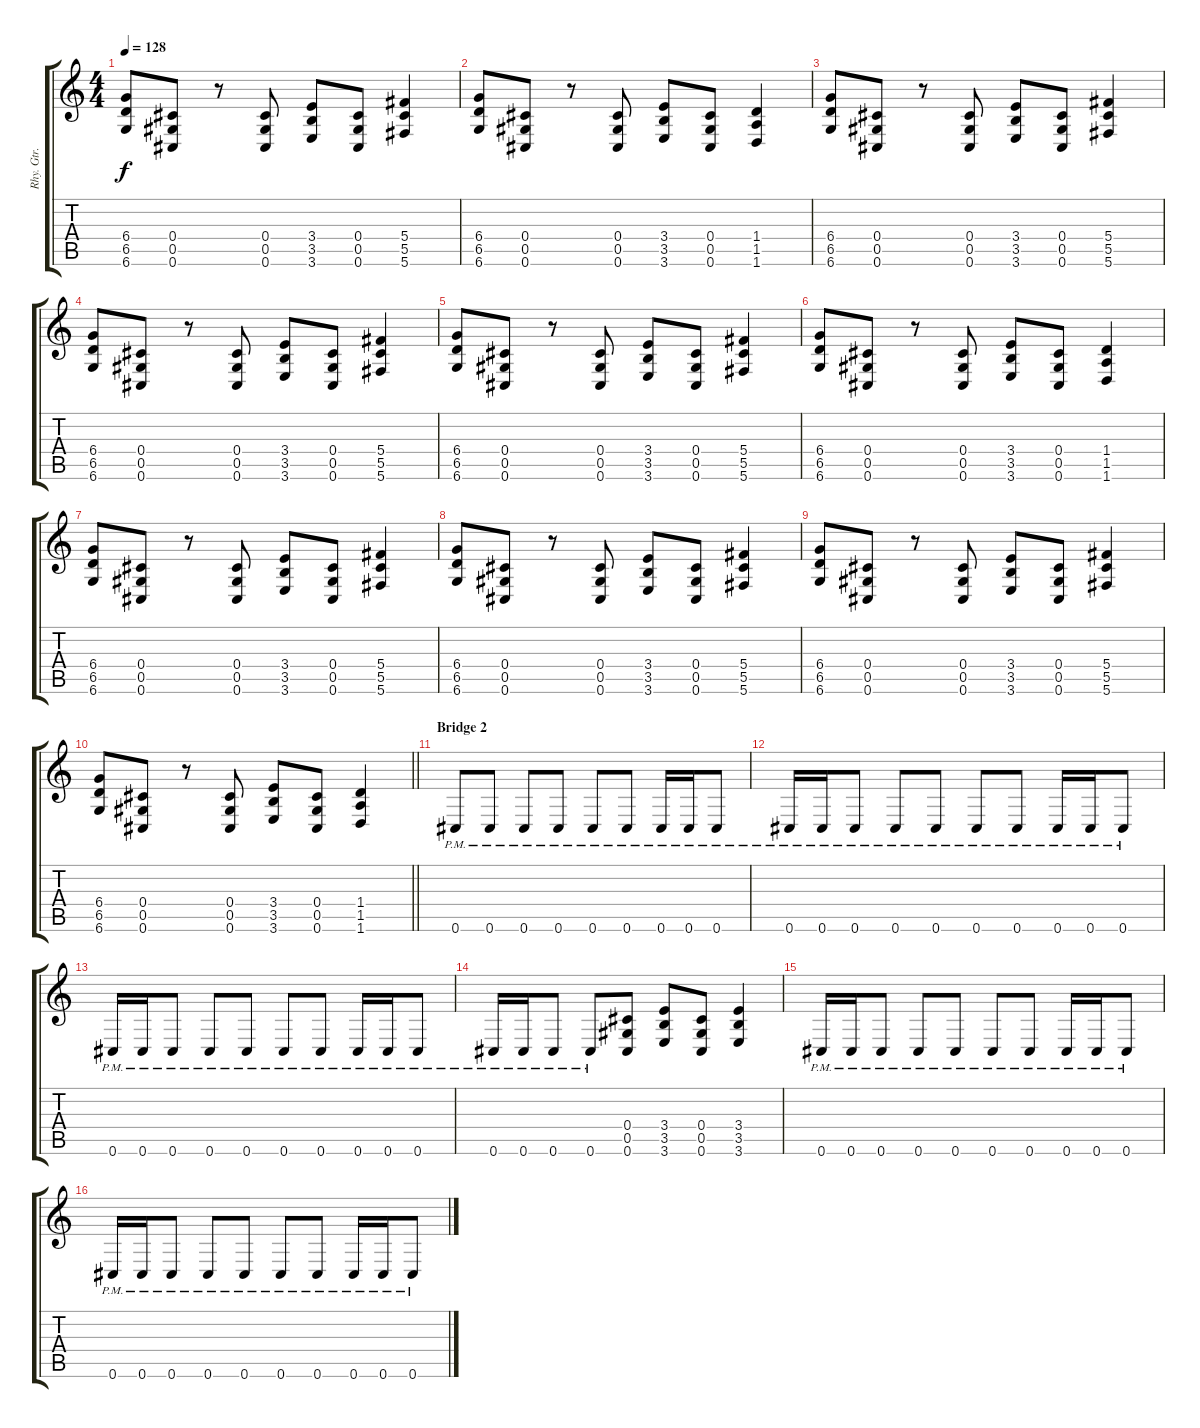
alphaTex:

\track ("Rhy. Gtr. 1" "Rhy. Gtr. ") {instrument distortionguitar}
\staff {score tabs}
\tuning (Eb4 Bb3 Gb3 Db3 Ab2 Db2) {hide}
\ts (4 4)
\tempo 128
\clef g2
\ks c
(6.4 6.5 6.6).8{dy f} (0.4 0.5 0.6).8 r.8 (0.4 0.5 0.6).8 (3.4 3.5 3.6).8 (0.4 0.5 0.6).8 (5.4 5.5 5.6).4 |
(6.4 6.5 6.6).8 (0.4 0.5 0.6).8 r.8 (0.4 0.5 0.6).8 (3.4 3.5 3.6).8 (0.4 0.5 0.6).8 (1.4 1.5 1.6).4 |
(6.4 6.5 6.6).8 (0.4 0.5 0.6).8 r.8 (0.4 0.5 0.6).8 (3.4 3.5 3.6).8 (0.4 0.5 0.6).8 (5.4 5.5 5.6).4 |
(6.4 6.5 6.6).8 (0.4 0.5 0.6).8 r.8 (0.4 0.5 0.6).8 (3.4 3.5 3.6).8 (0.4 0.5 0.6).8 (5.4 5.5 5.6).4 |
(6.4 6.5 6.6).8 (0.4 0.5 0.6).8 r.8 (0.4 0.5 0.6).8 (3.4 3.5 3.6).8 (0.4 0.5 0.6).8 (5.4 5.5 5.6).4 |
(6.4 6.5 6.6).8 (0.4 0.5 0.6).8 r.8 (0.4 0.5 0.6).8 (3.4 3.5 3.6).8 (0.4 0.5 0.6).8 (1.4 1.5 1.6).4 |
(6.4 6.5 6.6).8 (0.4 0.5 0.6).8 r.8 (0.4 0.5 0.6).8 (3.4 3.5 3.6).8 (0.4 0.5 0.6).8 (5.4 5.5 5.6).4 |
(6.4 6.5 6.6).8 (0.4 0.5 0.6).8 r.8 (0.4 0.5 0.6).8 (3.4 3.5 3.6).8 (0.4 0.5 0.6).8 (5.4 5.5 5.6).4 |
(6.4 6.5 6.6).8 (0.4 0.5 0.6).8 r.8 (0.4 0.5 0.6).8 (3.4 3.5 3.6).8 (0.4 0.5 0.6).8 (5.4 5.5 5.6).4 |
\barLineRight lightlight
(6.4 6.5 6.6).8 (0.4 0.5 0.6).8 r.8 (0.4 0.5 0.6).8 (3.4 3.5 3.6).8 (0.4 0.5 0.6).8 (1.4 1.5 1.6).4 |
\section ("" "Bridge 2")
0.6{pm}.8 0.6{pm}.8 0.6{pm}.8 0.6{pm}.8 0.6{pm}.8 0.6{pm}.8 0.6{pm}.16 0.6{pm}.16 0.6{pm}.8 |
0.6{pm}.16 0.6{pm}.16 0.6{pm}.8 0.6{pm}.8 0.6{pm}.8 0.6{pm}.8 0.6{pm}.8 0.6{pm}.16 0.6{pm}.16 0.6{pm}.8 |
0.6{pm}.16 0.6{pm}.16 0.6{pm}.8 0.6{pm}.8 0.6{pm}.8 0.6{pm}.8 0.6{pm}.8 0.6{pm}.16 0.6{pm}.16 0.6{pm}.8 |
0.6{pm}.16 0.6{pm}.16 0.6{pm}.8 0.6{pm}.8 (0.4 0.5 0.6).8 (3.4 3.5 3.6).8 (0.4 0.5 0.6).8 (3.4 3.5 3.6).4 |
0.6{pm}.16 0.6{pm}.16 0.6{pm}.8 0.6{pm}.8 0.6{pm}.8 0.6{pm}.8 0.6{pm}.8 0.6{pm}.16 0.6{pm}.16 0.6{pm}.8 |
0.6{pm}.16 0.6{pm}.16 0.6{pm}.8 0.6{pm}.8 0.6{pm}.8 0.6{pm}.8 0.6{pm}.8 0.6{pm}.16 0.6{pm}.16 0.6{pm}.8
